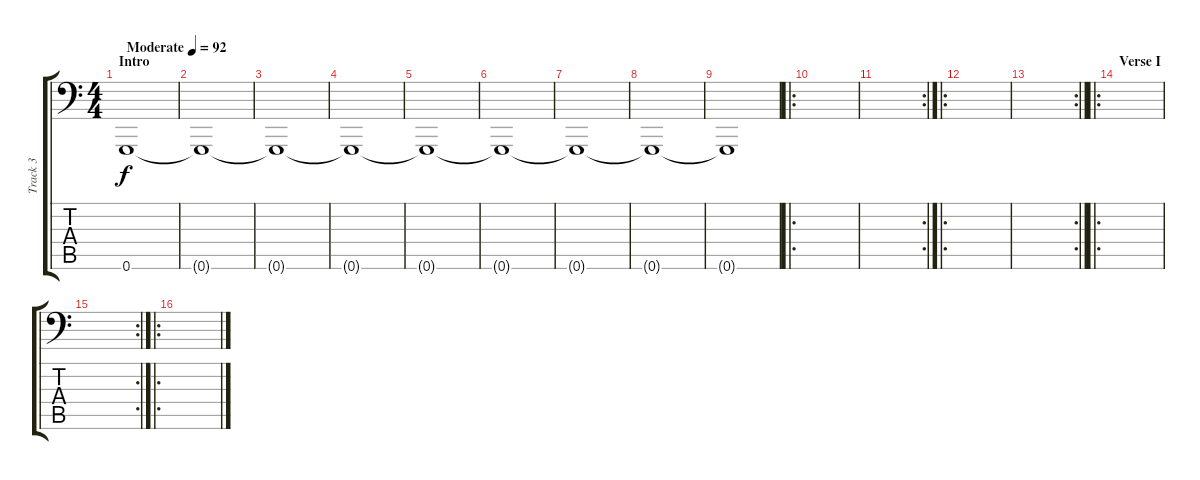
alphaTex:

\track ("Track 3" "Track 3") {instrument drawbarorgan}
\staff {score tabs}
\tuning (A3 E3 C3 G2 D2 G1) {hide}
\ts (4 4)
\section ("" "Intro")
\tempo (92 "Moderate")
\clef f4
\ks c
0.6.1{dy f instrument drawbarorgan} |
0.6{t}.1 |
0.6{t}.1 |
0.6{t}.1 |
0.6{t}.1 |
0.6{t}.1 |
0.6{t}.1 |
0.6{t}.1 |
0.6{t}.1 |
\ro
|
\rc 2
|
\ro
|
\rc 2
\barLineRight lightlight
|
\ro
\section ("" "Verse I")
|
\rc 2
|
\ro
